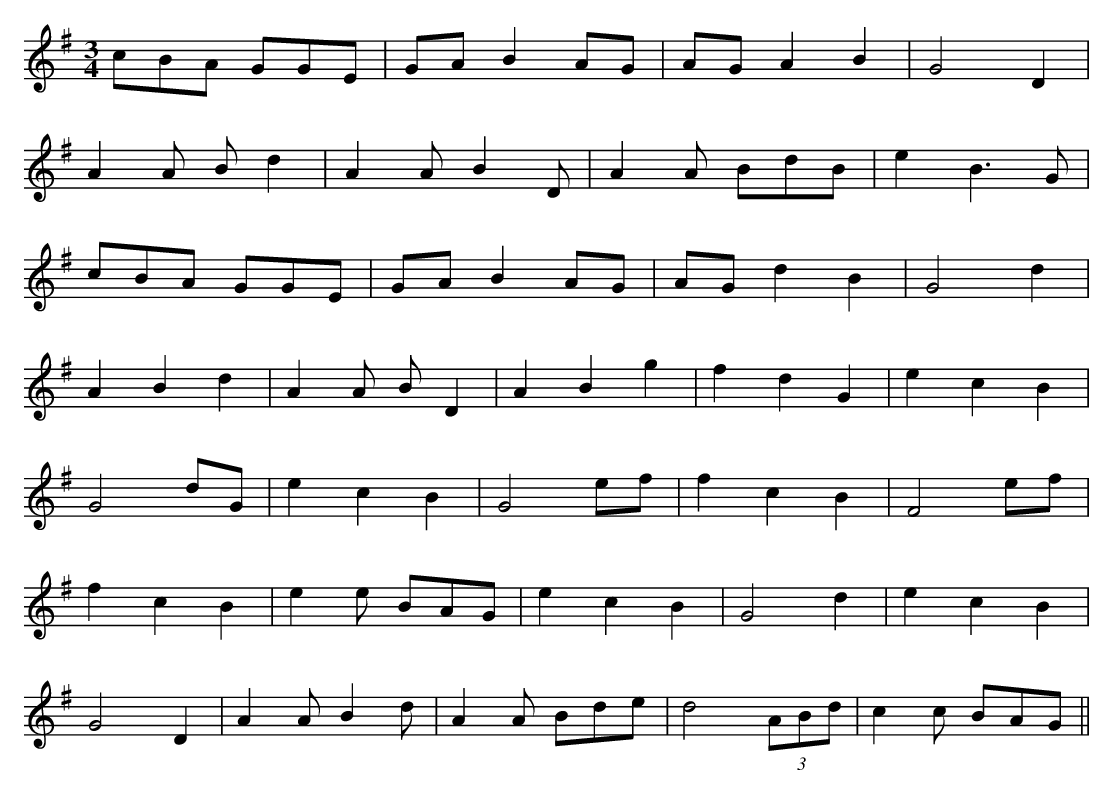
X:1
M:3/4
K:G
cBA GGE|GA B2 AG|AG A2 B2|G4 D2|
A2A Bd2|A2A B2D|A2A BdB|e2 B3G|
cBA GGE|GA B2 AG|AG d2 B2|G4 d2|
A2 B2 d2|A2A BD2|A2 B2 g2|f2 d2 G2|e2 c2 B2|
G4 dG|e2 c2 B2|G4 ef|f2 c2 B2|F4 ef|
f2 c2 B2|e2e BAG|e2 c2 B2|G4 d2|e2 c2 B2|
G4 D2|A2A B2d|A2A Bde|d4 (3ABd|c2c BAG||
